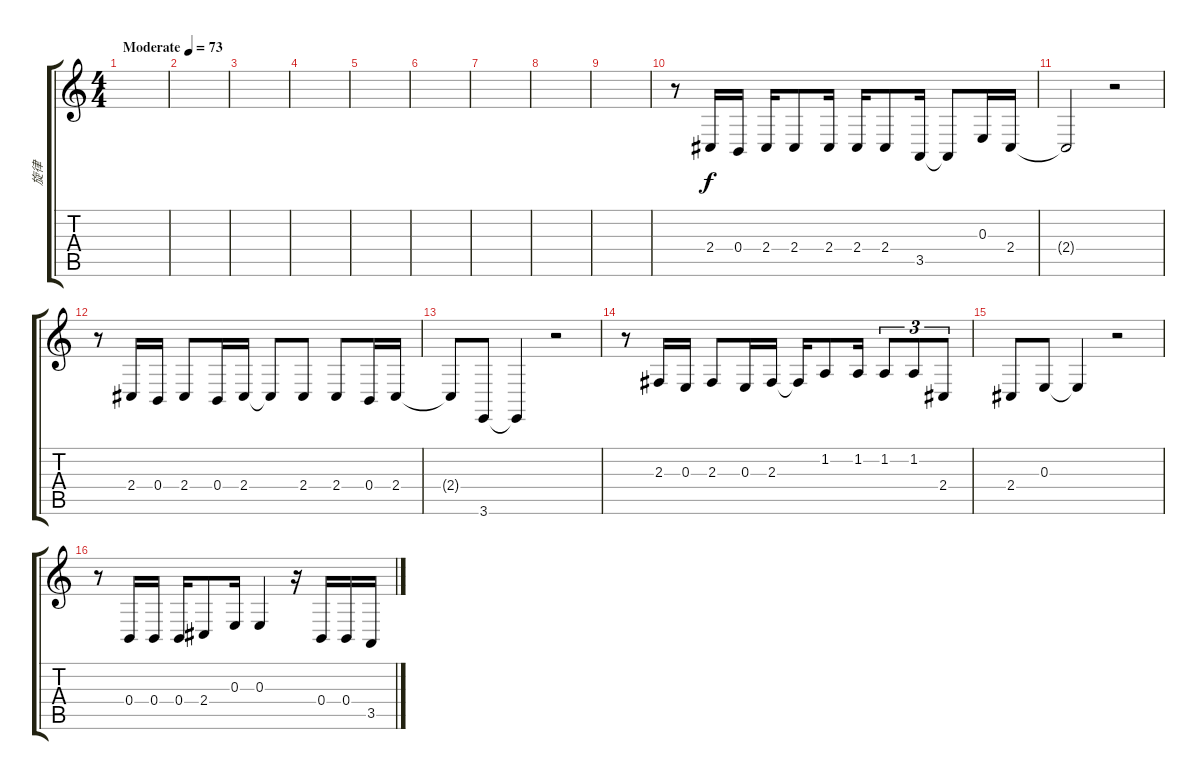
\track ("旋律" "旋律") {instrument stringensemble1}
\staff {score tabs}
\tuning (Db4 Ab3 E3 B2 Gb2 Db2) {hide}
\ts (4 4)
\tempo (73 "Moderate")
\clef g2
\ks c
|
|
|
|
|
|
|
|
|
r.8 2.4.16 0.4.16 2.4.16 2.4.8 2.4.16 2.4.16 2.4.8 3.5.16 3.5{t}.8 0.3.16 2.4.16 |
2.4{t}.2 r.2 |
r.8 2.4.16 0.4.16 2.4.8 0.4.16 2.4.16 2.4{t}.8 2.4.8 2.4.8 0.4.16 2.4.16 |
2.4{t}.8 3.6.8 3.6{t}.4 r.2 |
r.8 2.3.16 0.3.16 2.3.8 0.3.16 2.3.16 2.3{t}.16 1.2.8 1.2.16 1.2.8{tu (3 2)} 1.2.8{tu (3 2)} 2.4.8{tu (3 2)} |
2.4.8 0.3.8 0.3{t}.4 r.2 |
r.8 0.4.16 0.4.16 0.4.16 2.4.8 0.3.16 0.3.4 r.16 0.4.16 0.4.16 3.5.16
